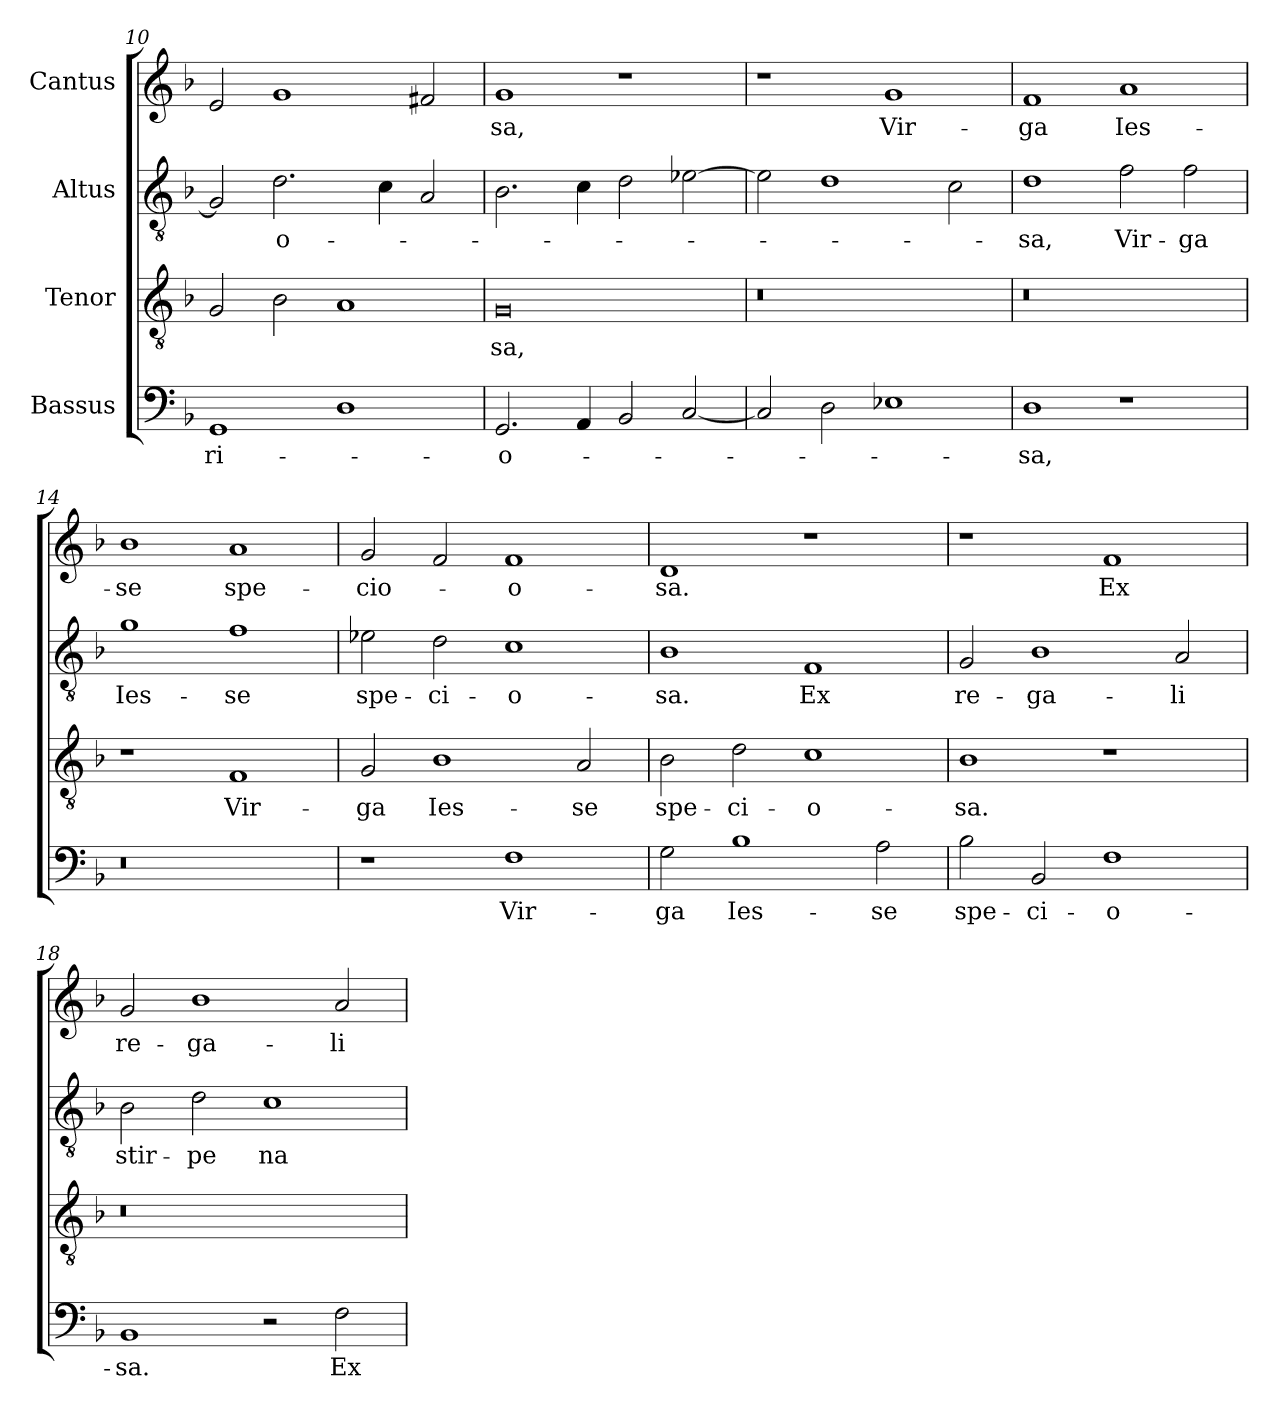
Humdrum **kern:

**kern	**text	**kern	**text	**kern	**text	**kern	**text
*part4	*part4	*part3	*part3	*part2	*part2	*part1	*part1
*staff4	*staff4	*staff3	*staff3	*staff2	*staff2	*staff1	*staff1
*I"Bassus	*	*I"Tenor	*	*I"Altus	*	*I"Cantus	*
*clefF4	*	*clefGv2	*	*clefGv2	*	*clefG2	*
*k[b-]	*	*k[b-]	*	*k[b-]	*	*k[b-]	*
*F:	*	*F:	*	*F:	*	*F:	*
=10	=10	=10	=10	=10	=10	=10	=10
!	!LO:LY:i	!	!	!	!	!	!
1GG/	-ri-	2G/	.	2G/]	.	2e/	.
!	!	!	!	!	!LO:LY:i	!	!
.	.	2B-\	.	2.d\	-o-	1g/	.
1D\	.	1A/	.	.	.	.	.
.	.	.	.	4c\	.	.	.
.	.	.	.	2A/	.	2f#X/	.
=11	=11	=11	=11	=11	=11	=11	=11
!	!LO:LY:i	!	!	!	!	!	!
2.GG/	-o-	0G/	-sa,	2.B-\	.	1g/	-sa,
4AA/	.	.	.	4c\	.	.	.
2BB-/	.	.	.	2d\	.	1r	.
[2C/	.	.	.	[2e-X\	.	.	.
=12	=12	=12	=12	=12	=12	=12	=12
2C/]	.	0r	.	2e-\]	.	1r	.
2D\	.	.	.	1d\	.	.	.
1E-X\	.	.	.	.	.	1g/	Vir-
.	.	.	.	2c\	.	.	.
=13	=13	=13	=13	=13	=13	=13	=13
!	!LO:LY:i	!	!	!	!LO:LY:i	!	!
1D\	-sa,	0r	.	1d\	-sa,	1f/	-ga
1r	.	.	.	2f\	Vir-	1a/	Ies-
.	.	.	.	2f\	-ga	.	.
!!LO:LB:g=z
=14	=14	=14	=14	=14	=14	=14	=14
0r	.	1r	.	1g\	Ies-	1b-\	-se
.	.	1F/	Vir-	1f\	-se	1a/	spe-
=15	=15	=15	=15	=15	=15	=15	=15
1r	.	2G/	-ga	2e-X\	spe-	2g/	-cio-
.	.	1B-\	Ies-	2d\	-ci-	2f/	.
!	!LO:LY:i	!	!	!	!	!	!
1F\	Vir-	.	.	1c\	-o-	1f/	-o-
.	.	2A/	-se	.	.	.	.
=16	=16	=16	=16	=16	=16	=16	=16
!	!LO:LY:i	!	!	!	!	!	!
2G\	-ga	2B-\	spe-	1B-\	-sa.	1d/	-sa.
!	!LO:LY:i	!	!	!	!	!	!
1B-\	Ies-	2d\	-ci-	.	.	.	.
.	.	1c\	-o-	1F/	Ex	1r	.
!	!LO:LY:i	!	!	!	!	!	!
2A\	-se	.	.	.	.	.	.
=17	=17	=17	=17	=17	=17	=17	=17
2B-\	spe-	1B-\	-sa.	2G/	re-	1r	.
2BB-/	-ci-	.	.	1B-\	-ga-	.	.
1F\	-o-	1r	.	.	.	1f/	Ex
.	.	.	.	2A/	-li	.	.
=18	=18	=18	=18	=18	=18	=18	=18
1BB-/	-sa.	0r	.	2B-\	stir-	2g/	re-
.	.	.	.	2d\	-pe	1b-\	-ga-
2r	.	.	.	1c\	na-	.	.
2F\	Ex	.	.	.	.	2a/	-li
=	=	=	=	=	=	=	=
*-	*-	*-	*-	*-	*-	*-	*-
